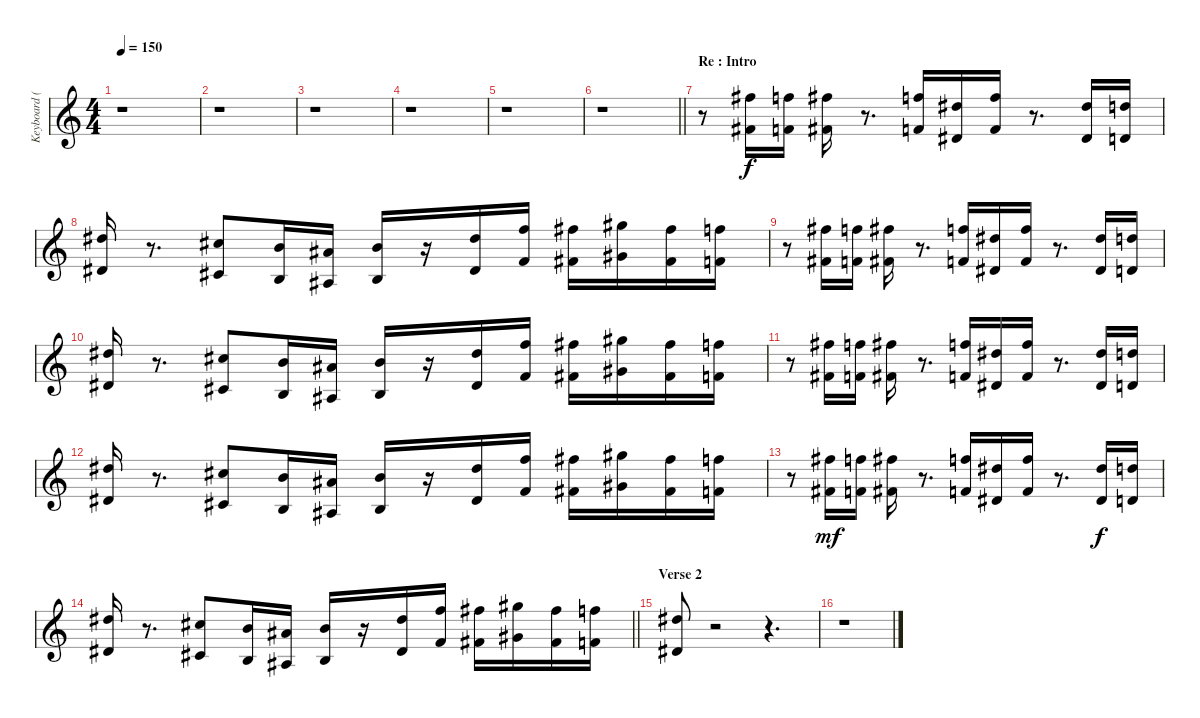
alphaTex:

\track ("Keyboard (Andy C) and Chorus" "Keyboard (") {instrument stringensemble1}
\staff {score}
\tuning (Eb4 Bb3 Gb3 Db3 Ab2 Eb2) {hide}
\ts (4 4)
\tempo 150
\clef g2
\ks c
r.1{dy mp} |
r.1 |
r.1 |
r.1 |
r.1 |
\barLineRight lightlight
r.1 |
\section ("" "Re : Intro")
r.8 (15.1 8.2).16{dy f} (14.1 7.2).16 (15.1 8.2).16 r.8{d} (14.1 7.2).16 (12.1 5.2).16 (14.1 7.2).16 r.8{d} (12.1 5.2).16 (11.1 4.2).16 |
(12.1 5.2).16 r.8{d} (10.1 7.3).8 (8.1 5.3).16 (7.1 4.3).16 (8.1 5.3).16 r.16 (12.1 9.3).16 (14.1 11.3).16 (15.1 12.3).16 (17.1 14.3).16 (15.1 12.3).16 (14.1 11.3).16 |
r.8 (15.1 8.2).16 (14.1 7.2).16 (15.1 8.2).16 r.8{d} (14.1 7.2).16 (12.1 5.2).16 (14.1 7.2).16 r.8{d} (12.1 5.2).16 (11.1 4.2).16 |
(12.1 5.2).16 r.8{d} (10.1 7.3).8 (8.1 5.3).16 (7.1 4.3).16 (8.1 5.3).16 r.16 (12.1 9.3).16 (14.1 11.3).16 (15.1 12.3).16 (17.1 14.3).16 (15.1 12.3).16 (14.1 11.3).16 |
r.8 (15.1 8.2).16 (14.1 7.2).16 (15.1 8.2).16 r.8{d} (14.1 7.2).16 (12.1 5.2).16 (14.1 7.2).16 r.8{d} (12.1 5.2).16 (11.1 4.2).16 |
(12.1 5.2).16 r.8{d} (10.1 7.3).8 (8.1 5.3).16 (7.1 4.3).16 (8.1 5.3).16 r.16 (12.1 9.3).16 (14.1 11.3).16 (15.1 12.3).16 (17.1 14.3).16 (15.1 12.3).16 (14.1 11.3).16 |
r.8 (15.1 8.2).16{dy mf} (14.1 7.2).16 (15.1 8.2).16 r.8{d} (14.1 7.2).16 (12.1 5.2).16 (14.1 7.2).16 r.8{d} (12.1 5.2).16{dy f} (11.1 4.2).16 |
\barLineRight lightlight
(12.1 5.2).16 r.8{d} (10.1 7.3).8 (8.1 5.3).16 (7.1 4.3).16 (8.1 5.3).16 r.16 (12.1 9.3).16 (14.1 11.3).16 (15.1 12.3).16 (17.1 14.3).16 (15.1 12.3).16 (14.1 11.3).16 |
\section ("" "Verse 2")
(12.1 9.3).8 r.2 r.4{d} |
r.1{instrument stringensemble1}
